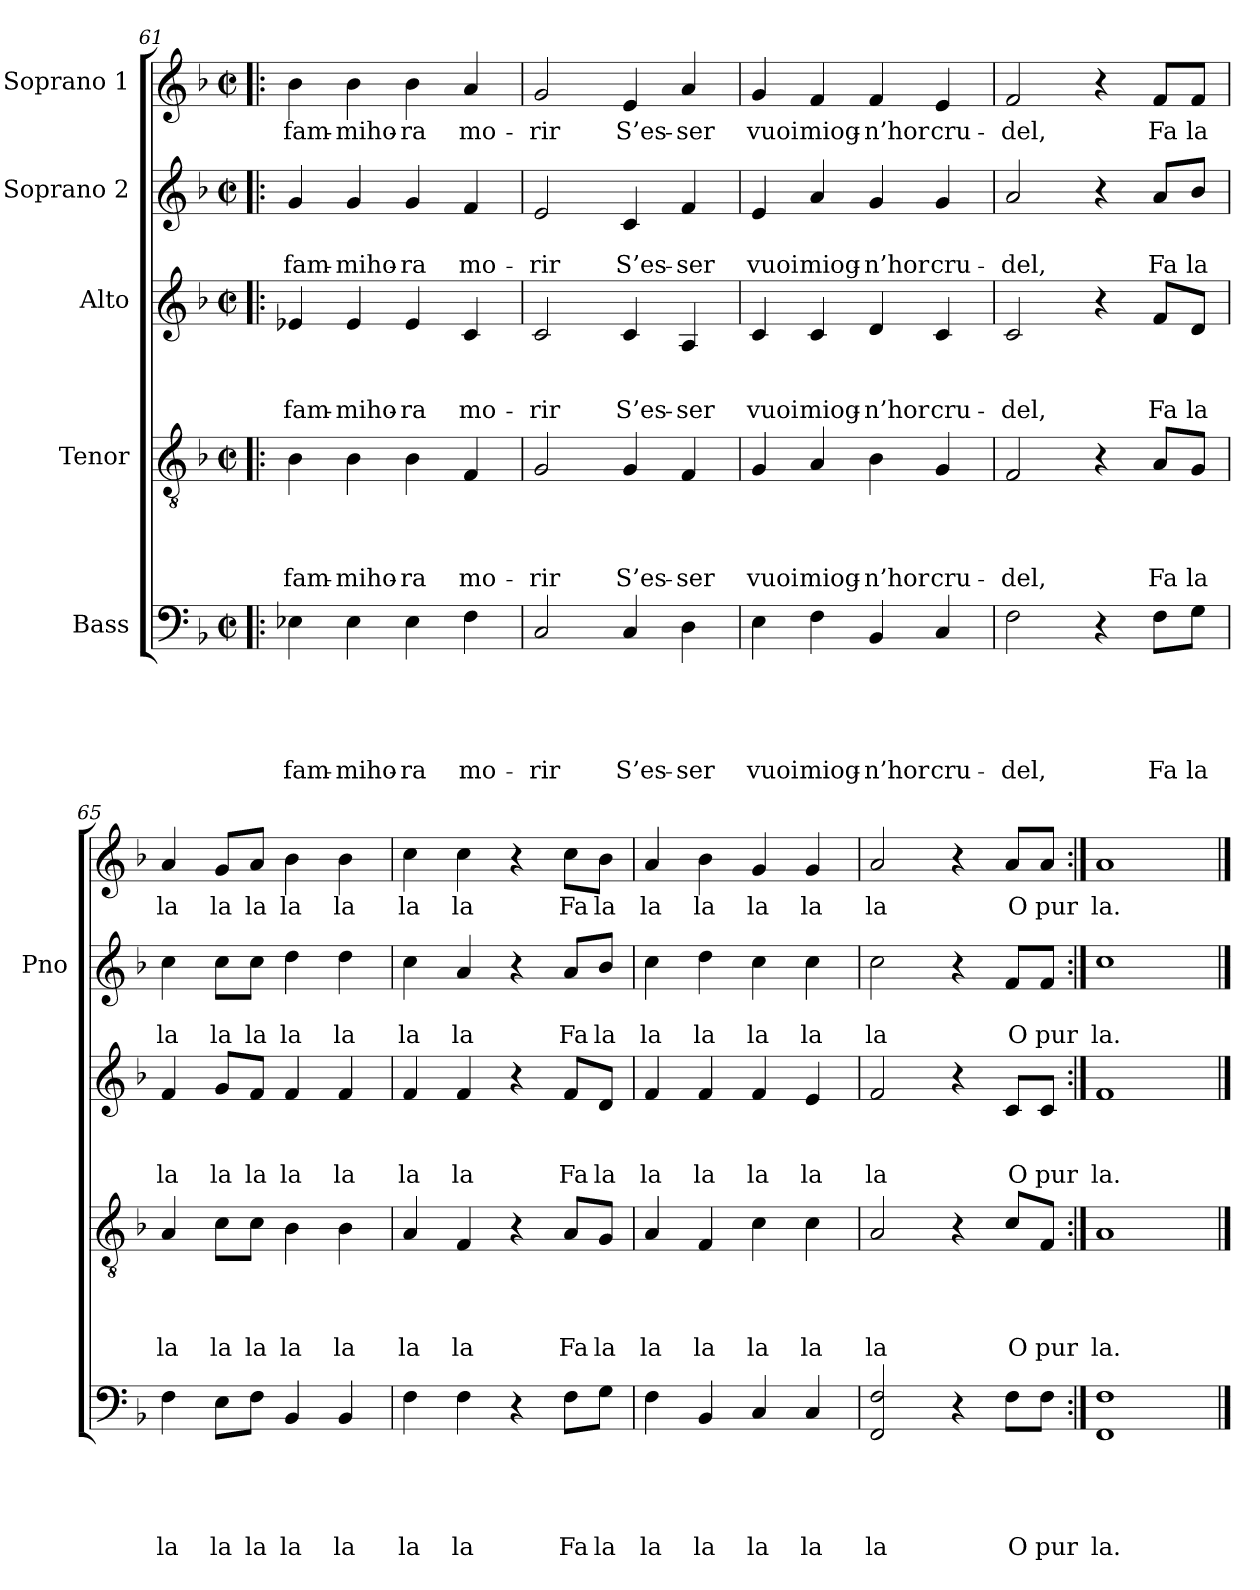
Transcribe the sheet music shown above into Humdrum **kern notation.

**kern	**text	**text	**text	**text	**text	**kern	**text	**text	**text	**text	**kern	**text	**text	**text	**kern	**text	**text	**kern	**text
*part5	*part5	*part5	*part5	*part5	*part5	*part4	*part4	*part4	*part4	*part4	*part3	*part3	*part3	*part3	*part2	*part2	*part2	*part1	*part1
*staff5	*staff5	*staff5	*staff5	*staff5	*staff5	*staff4	*staff4	*staff4	*staff4	*staff4	*staff3	*staff3	*staff3	*staff3	*staff2	*staff2	*staff2	*staff1	*staff1
*I"Bass	*	*	*	*	*	*I"Tenor	*	*	*	*	*I"Alto	*	*	*	*I"Soprano 2	*	*	*I"Soprano 1	*
*	*	*	*	*	*	*	*	*	*	*	*	*	*	*	*I'Pno	*	*	*	*
!!LO:LB:g=z
*clefF4	*	*	*	*	*	*clefGv2	*	*	*	*	*clefG2	*	*	*	*clefG2	*	*	*clefG2	*
*k[b-]	*	*	*	*	*	*k[b-]	*	*	*	*	*k[b-]	*	*	*	*k[b-]	*	*	*k[b-]	*
*F:	*	*	*	*	*	*F:	*	*	*	*	*F:	*	*	*	*F:	*	*	*F:	*
*M2/2	*	*	*	*	*	*M2/2	*	*	*	*	*M2/2	*	*	*	*M2/2	*	*	*M2/2	*
*met(c|)	*	*	*	*	*	*met(c|)	*	*	*	*	*met(c|)	*	*	*	*met(c|)	*	*	*met(c|)	*
=61!|:	=61!|:	=61!|:	=61!|:	=61!|:	=61!|:	=61!|:	=61!|:	=61!|:	=61!|:	=61!|:	=61!|:	=61!|:	=61!|:	=61!|:	=61!|:	=61!|:	=61!|:	=61!|:	=61!|:
4E-X\	.	.	.	.	fam-	4B-\	.	.	.	fam-	4e-X/	.	.	fam-	4g/	.	fam-	4b-\	fam-
4E-\	.	.	.	.	-miho-	4B-\	.	.	.	-miho-	4e-/	.	.	-miho-	4g/	.	-miho-	4b-\	-miho-
4E-\	.	.	.	.	-ra	4B-\	.	.	.	-ra	4e-/	.	.	-ra	4g/	.	-ra	4b-\	-ra
4F\	.	.	.	.	mo-	4F/	.	.	.	mo-	4c/	.	.	mo-	4f/	.	mo-	4a/	mo-
=62	=62	=62	=62	=62	=62	=62	=62	=62	=62	=62	=62	=62	=62	=62	=62	=62	=62	=62	=62
2C/	.	.	.	.	-rir	2G/	.	.	.	-rir	2c/	.	.	-rir	2e/	.	-rir	2g/	-rir
4C/	.	.	.	.	S’es-	4G/	.	.	.	S’es-	4c/	.	.	S’es-	4c/	.	S’es-	4e/	S’es-
4D\	.	.	.	.	-ser	4F/	.	.	.	-ser	4A/	.	.	-ser	4f/	.	-ser	4a/	-ser
=63	=63	=63	=63	=63	=63	=63	=63	=63	=63	=63	=63	=63	=63	=63	=63	=63	=63	=63	=63
4E\	.	.	.	.	vuoi	4G/	.	.	.	vuoi	4c/	.	.	vuoi	4e/	.	vuoi	4g/	vuoi
4F\	.	.	.	.	miog-	4A/	.	.	.	miog-	4c/	.	.	miog-	4a/	.	miog-	4f/	miog-
4BB-/	.	.	.	.	-n’hor	4B-\	.	.	.	-n’hor	4d/	.	.	-n’hor	4g/	.	-n’hor	4f/	-n’hor
4C/	.	.	.	.	cru-	4G/	.	.	.	cru-	4c/	.	.	cru-	4g/	.	cru-	4e/	cru-
=64	=64	=64	=64	=64	=64	=64	=64	=64	=64	=64	=64	=64	=64	=64	=64	=64	=64	=64	=64
2F\	.	.	.	.	-del,	2F/	.	.	.	-del,	2c/	.	.	-del,	2a/	.	-del,	2f/	-del,
4r	.	.	.	.	.	4r	.	.	.	.	4r	.	.	.	4r	.	.	4r	.
8F\L	.	.	.	.	Fa	8A/L	.	.	.	Fa	8f/L	.	.	Fa	8a/L	.	Fa	8f/L	Fa
8G\J	.	.	.	.	la	8G/J	.	.	.	la	8d/J	.	.	la	8b-/J	.	la	8f/J	la
=65	=65	=65	=65	=65	=65	=65	=65	=65	=65	=65	=65	=65	=65	=65	=65	=65	=65	=65	=65
4F\	.	.	.	.	la	4A/	.	.	.	la	4f/	.	.	la	4cc\	.	la	4a/	la
8E\L	.	.	.	.	la	8c\L	.	.	.	la	8g/L	.	.	la	8cc\L	.	la	8g/L	la
8F\J	.	.	.	.	la	8c\J	.	.	.	la	8f/J	.	.	la	8cc\J	.	la	8a/J	la
4BB-/	.	.	.	.	la	4B-\	.	.	.	la	4f/	.	.	la	4dd\	.	la	4b-\	la
4BB-/	.	.	.	.	la	4B-\	.	.	.	la	4f/	.	.	la	4dd\	.	la	4b-\	la
!!LO:LB:g=z
=66	=66	=66	=66	=66	=66	=66	=66	=66	=66	=66	=66	=66	=66	=66	=66	=66	=66	=66	=66
4F\	.	.	.	.	la	4A/	.	.	.	la	4f/	.	.	la	4cc\	.	la	4cc\	la
4F\	.	.	.	.	la	4F/	.	.	.	la	4f/	.	.	la	4a/	.	la	4cc\	la
4r	.	.	.	.	.	4r	.	.	.	.	4r	.	.	.	4r	.	.	4r	.
8F\L	.	.	.	.	Fa	8A/L	.	.	.	Fa	8f/L	.	.	Fa	8a/L	.	Fa	8cc\L	Fa
8G\J	.	.	.	.	la	8G/J	.	.	.	la	8d/J	.	.	la	8b-/J	.	la	8b-\J	la
=67	=67	=67	=67	=67	=67	=67	=67	=67	=67	=67	=67	=67	=67	=67	=67	=67	=67	=67	=67
4F\	.	.	.	.	la	4A/	.	.	.	la	4f/	.	.	la	4cc\	.	la	4a/	la
4BB-/	.	.	.	.	la	4F/	.	.	.	la	4f/	.	.	la	4dd\	.	la	4b-\	la
4C/	.	.	.	.	la	4c\	.	.	.	la	4f/	.	.	la	4cc\	.	la	4g/	la
4C/	.	.	.	.	la	4c\	.	.	.	la	4e/	.	.	la	4cc\	.	la	4g/	la
=68	=68	=68	=68	=68	=68	=68	=68	=68	=68	=68	=68	=68	=68	=68	=68	=68	=68	=68	=68
2FF/ 2F!/	.	.	.	.	la	2A/	.	.	.	la	2f/	.	.	la	2cc\	.	la	2a/	la
4r	.	.	.	.	.	4r	.	.	.	.	4r	.	.	.	4r	.	.	4r	.
8F\L	.	.	.	.	O	8c/L	.	.	.	O	8c/L	.	.	O	8f/L	.	O	8a/L	O
8F\J	.	.	.	.	pur	8F/J	.	.	.	pur	8c/J	.	.	pur	8f/J	.	pur	8a/J	pur
=69:|!	=69:|!	=69:|!	=69:|!	=69:|!	=69:|!	=69:|!	=69:|!	=69:|!	=69:|!	=69:|!	=69:|!	=69:|!	=69:|!	=69:|!	=69:|!	=69:|!	=69:|!	=69:|!	=69:|!
1FF 1F!	.	.	.	.	la.	1A	.	.	.	la.	1f	.	.	la.	1cc	.	la.	1a	la.
==	==	==	==	==	==	==	==	==	==	==	==	==	==	==	==	==	==	==	==
*-	*-	*-	*-	*-	*-	*-	*-	*-	*-	*-	*-	*-	*-	*-	*-	*-	*-	*-	*-
